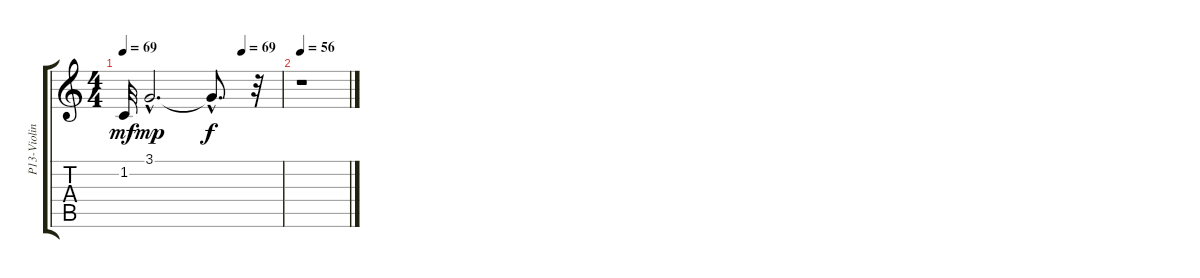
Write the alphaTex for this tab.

\track ("P13-Violin" "P13-Violin") {instrument lead5charang}
\staff {score tabs}
\tuning (E4 B3 G3 D3 A2 E2) {hide}
\ts (4 4)
\tempo 69
\tempo (69 0.75)
\clef g2
\ks c
1.2.32{dy mf} 3.1{hac}.2{d dy mp} 3.1{hac t}.8{d dy f} r.32 |
\tempo 56
r.1
